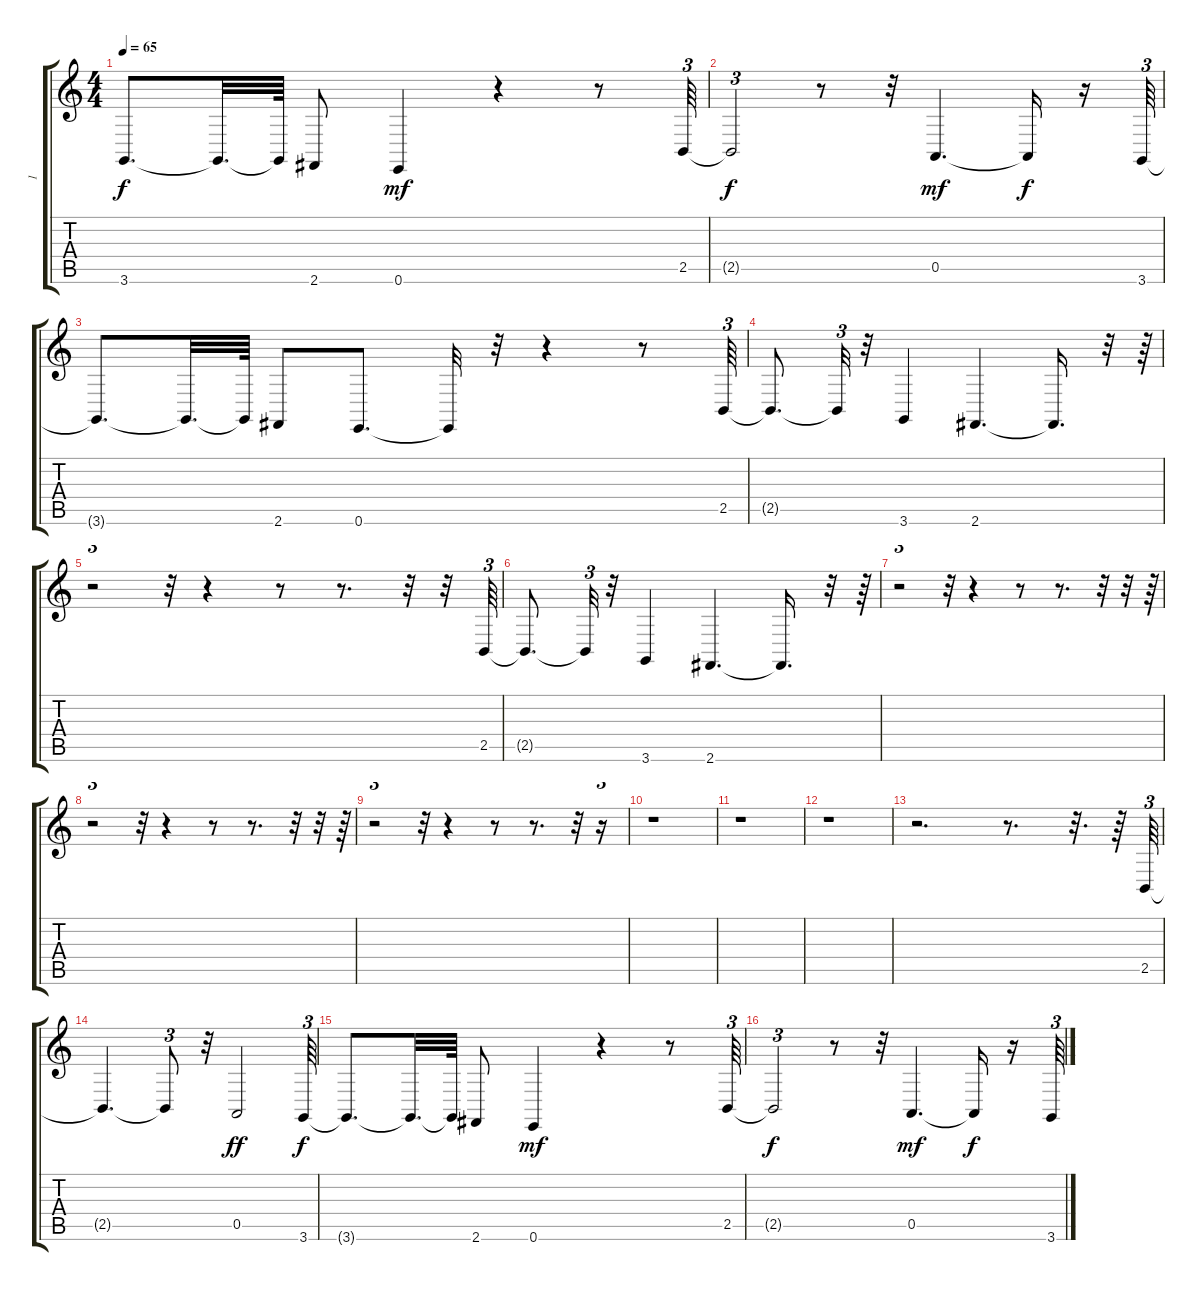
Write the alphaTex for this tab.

\track ("1" "1") {instrument piccolo}
\staff {score tabs}
\tuning (E4 B3 G3 D3 A2 E2) {hide}
\ts (4 4)
\tempo 65
\clef g2
\ks c
3.6{t}.8{d dy f} 3.6{t}.32{d} 3.6{t}.64 2.6.8 0.6.4{dy mf} r.4 r.8 2.5.64{tu (3 2)} |
2.5{t}.2{tu (3 2) dy f} r.8 r.32 0.5.4{d dy mf} 0.5{t}.16{dy f} r.16 3.6.64{tu (3 2)} |
3.6{t}.8{d} 3.6{t}.32{d} 3.6{t}.64 2.6.8 0.6.8{d} 0.6{t}.32 r.32 r.4 r.8 2.5.64{tu (3 2)} |
2.5{t}.8{d} 2.5{t}.32{tu (3 2)} r.32 3.6.4 2.6.4{d} 2.6{t}.16{d} r.32 r.64{tu (3 2)} |
r.2{tu (3 2)} r.32 r.4 r.8 r.8{d} r.32 r.32 2.5.64{tu (3 2)} |
2.5{t}.8{d} 2.5{t}.32{tu (3 2)} r.32 3.6.4 2.6.4{d} 2.6{t}.16{d} r.32 r.64{tu (3 2)} |
r.2{tu (3 2)} r.32 r.4 r.8 r.8{d} r.32 r.32 r.64{tu (3 2)} |
r.2{tu (3 2)} r.32 r.4 r.8 r.8{d} r.32 r.32 r.64{tu (3 2)} |
r.2{tu (3 2)} r.32 r.4 r.8 r.8{d} r.32 r.16{tu (3 2)} |
r.1 |
r.1 |
r.1 |
r.2{d} r.8{d} r.32{d} r.64 2.5.64{tu (3 2) balance 9} |
2.5{t}.4{d} 2.5{t}.8{tu (3 2)} r.32 0.5.2{dy ff} 3.6.64{tu (3 2) dy f} |
3.6{t}.8{d} 3.6{t}.32{d} 3.6{t}.64 2.6.8 0.6.4{dy mf} r.4 r.8 2.5.64{tu (3 2)} |
2.5{t}.2{tu (3 2) dy f} r.8 r.32 0.5.4{d dy mf} 0.5{t}.16{dy f} r.16 3.6.64{tu (3 2)}
